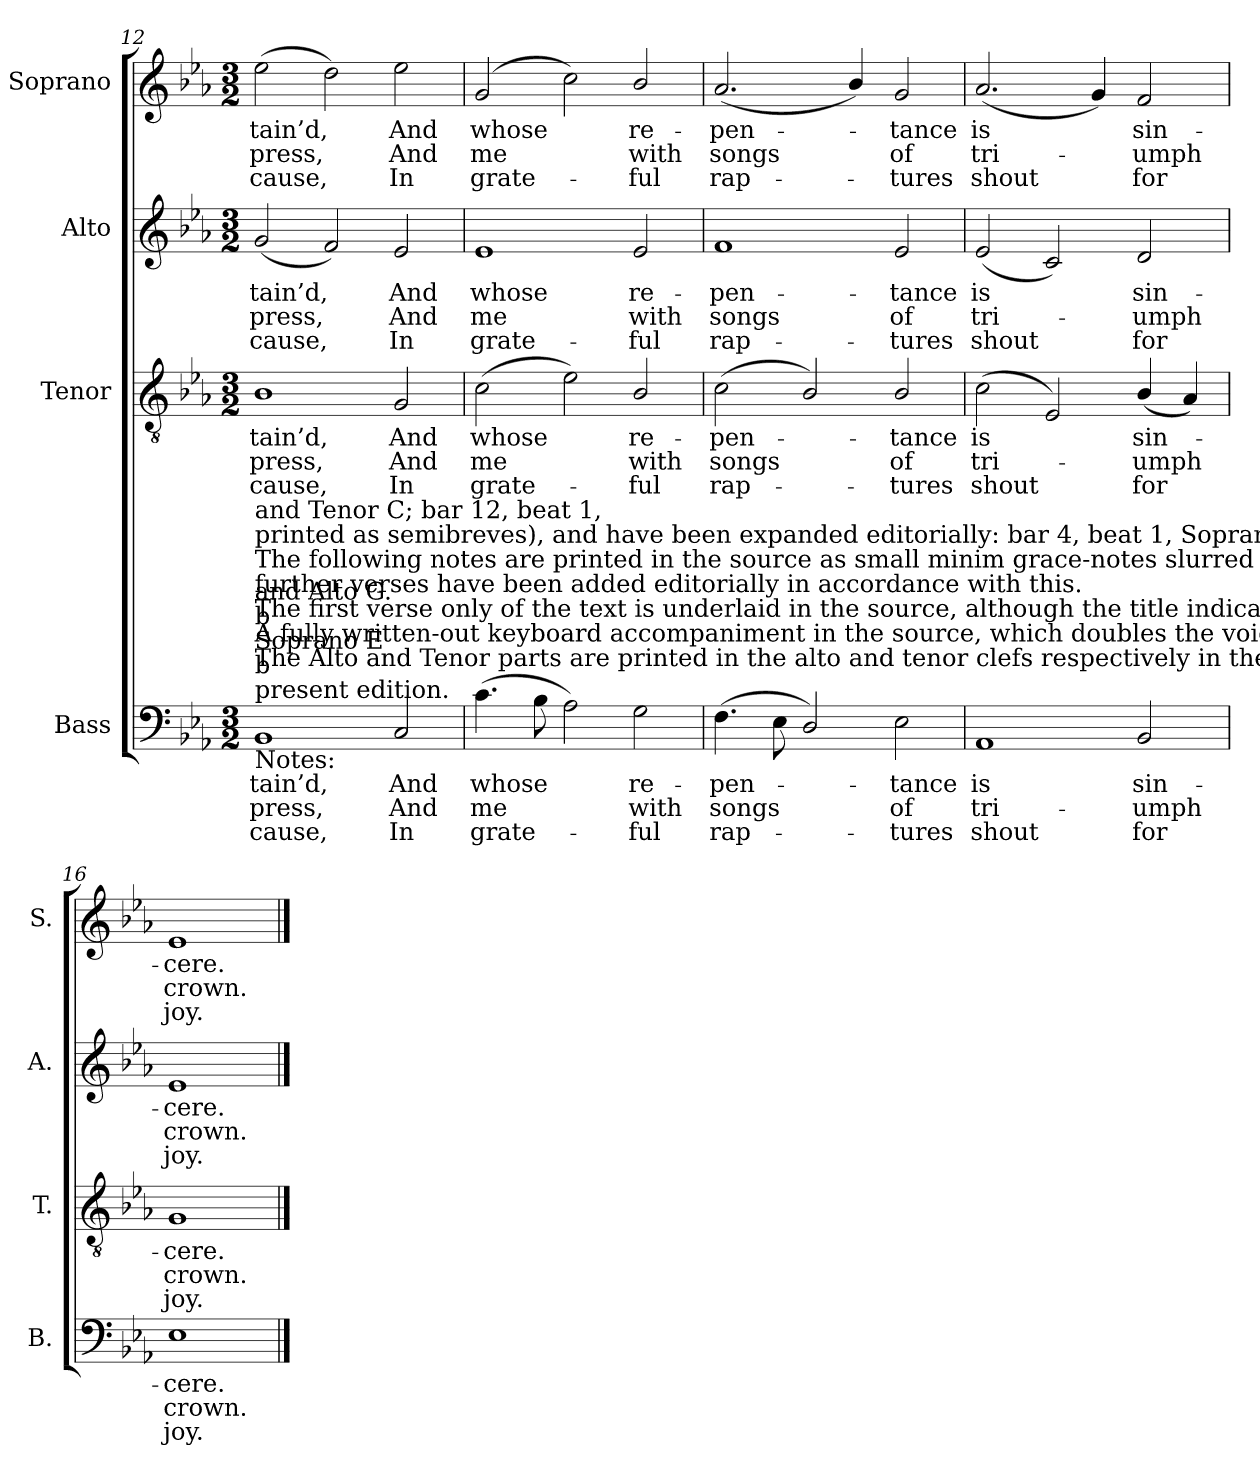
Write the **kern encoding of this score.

**kern	**text	**text	**text	**kern	**text	**text	**text	**kern	**text	**text	**text	**kern	**text	**text	**text
*part4	*part4	*part4	*part4	*part3	*part3	*part3	*part3	*part2	*part2	*part2	*part2	*part1	*part1	*part1	*part1
*staff4	*staff4	*staff4	*staff4	*staff3	*staff3	*staff3	*staff3	*staff2	*staff2	*staff2	*staff2	*staff1	*staff1	*staff1	*staff1
*I"Bass	*	*	*	*I"Tenor	*	*	*	*I"Alto	*	*	*	*I"Soprano	*	*	*
*I'B.	*	*	*	*I'T.	*	*	*	*I'A.	*	*	*	*I'S.	*	*	*
!!LO:PB:g=z
*clefF4	*	*	*	*clefGv2	*	*	*	*clefG2	*	*	*	*clefG2	*	*	*
*	*	*	*	*ITrd7c12	*	*	*	*	*	*	*	*	*	*	*
*k[b-e-a-]	*	*	*	*k[b-e-a-]	*	*	*	*k[b-e-a-]	*	*	*	*k[b-e-a-]	*	*	*
*E-:	*	*	*	*E-:	*	*	*	*E-:	*	*	*	*E-:	*	*	*
*M3/2	*	*	*	*M3/2	*	*	*	*M3/2	*	*	*	*M3/2	*	*	*
=12	=12	=12	=12	=12	=12	=12	=12	=12	=12	=12	=12	=12	=12	=12	=12
!	!LO:LY:b:color=#000000	!LO:LY:b:color=#000000	!LO:LY:b:color=#000000	!	!	!	!	!	!	!	!	!	!	!	!
!	!	!	!	!	!LO:LY:b:color=#000000	!LO:LY:b:color=#000000	!LO:LY:b:color=#000000	!	!	!	!	!	!	!	!
!	!	!	!	!	!	!	!	!	!LO:LY:b:color=#000000	!LO:LY:b:color=#000000	!LO:LY:b:color=#000000	!	!	!	!
!LO:TX:b:t=Notes&colon;	!	!	!	!	!	!	!	!	!	!	!	!	!	!	!
!LO:TX:t=The Alto and Tenor parts are printed in the alto and tenor clefs respectively in the source.	!	!	!	!	!	!	!	!	!	!	!	!	!	!	!
!LO:TX:t=A fully written-out keyboard accompaniment in the source, which doubles the voice parts, has been omitted from the	!	!	!	!	!	!	!	!	!	!	!	!	!	!	!
!LO:TX:t=present edition.	!	!	!	!	!	!	!	!	!	!	!	!	!	!	!
!LO:TX:t=The first verse only of the text is underlaid in the source, although the title indicates 'Psalm 32 Verses 1, 7 and 11'&colon;	!	!	!	!	!	!	!	!	!	!	!	!	!	!	!
!LO:TX:t=further verses have been added editorially in accordance with this.	!	!	!	!	!	!	!	!	!	!	!	!	!	!	!
!LO:TX:t=The following notes are printed in the source as small minim grace-notes slurred to the following notes (which are	!	!	!	!	!	!	!	!	!	!	!	!	!	!	!
!LO:TX:t=printed as semibreves), and have been expanded editorially&colon; bar 4, beat 1, Soprano A	!	!	!	!	!	!	!	!	!	!	!	!	!	!	!
!LO:TX:t=b	!	!	!	!	!	!	!	!	!	!	!	!	!	!	!
!LO:TX:t=and Tenor C; bar 12, beat 1,	!	!	!	!	!	!	!	!	!	!	!	!	!	!	!
!LO:TX:t=Soprano E	!	!	!	!	!	!	!	!	!	!	!	!	!	!	!
!LO:TX:t=b	!	!	!	!	!	!	!	!	!	!	!	!	!	!	!
!LO:TX:t=and Alto G.	!	!	!	!	!	!	!	!	!	!	!	!	!	!	!
!	!	!	!	!	!	!	!	!	!	!	!	!	!LO:LY:b:color=#000000	!LO:LY:b:color=#000000	!LO:LY:b:color=#000000
1BB-i	tain’d,	-press,	cause,	1BB-i	tain’d,	-press,	cause,	(2gi/	tain’d,	-press,	cause,	(2ee-i\	tain’d,	-press,	cause,
.	.	.	.	.	.	.	.	2fi/)	.	.	.	2ddi\)	.	.	.
!	!LO:LY:b:color=#000000	!LO:LY:b:color=#000000	!LO:LY:b:color=#000000	!	!	!	!	!	!	!	!	!	!	!	!
!	!	!	!	!	!LO:LY:b:color=#000000	!LO:LY:b:color=#000000	!LO:LY:b:color=#000000	!	!	!	!	!	!	!	!
!	!	!	!	!	!	!	!	!	!LO:LY:b:color=#000000	!LO:LY:b:color=#000000	!LO:LY:b:color=#000000	!	!	!	!
!	!	!	!	!	!	!	!	!	!	!	!	!	!LO:LY:b:color=#000000	!LO:LY:b:color=#000000	!LO:LY:b:color=#000000
2Ci/	And	And	In	2GGi/	And	And	In	2e-i/	And	And	In	2ee-i\	And	And	In
=13	=13	=13	=13	=13	=13	=13	=13	=13	=13	=13	=13	=13	=13	=13	=13
!	!LO:LY:b:color=#000000	!LO:LY:b:color=#000000	!LO:LY:b:color=#000000	!	!	!	!	!	!	!	!	!	!	!	!
!	!	!	!	!	!LO:LY:b:color=#000000	!LO:LY:b:color=#000000	!LO:LY:b:color=#000000	!	!	!	!	!	!	!	!
!	!	!	!	!	!	!	!	!	!LO:LY:b:color=#000000	!LO:LY:b:color=#000000	!LO:LY:b:color=#000000	!	!	!	!
!	!	!	!	!	!	!	!	!	!	!	!	!	!LO:LY:b:color=#000000	!LO:LY:b:color=#000000	!LO:LY:b:color=#000000
(4.ci\	whose	me	grate-	(2Ci\	whose	me	grate-	1e-i	whose	me	grate-	(2gi/	whose	me	grate-
8B-i\	.	.	.	.	.	.	.	.	.	.	.	.	.	.	.
2A-i\)	.	.	.	2E-i\)	.	.	.	.	.	.	.	2cci\)	.	.	.
!	!LO:LY:b:color=#000000	!LO:LY:b:color=#000000	!LO:LY:b:color=#000000	!	!	!	!	!	!	!	!	!	!	!	!
!	!	!	!	!	!LO:LY:b:color=#000000	!LO:LY:b:color=#000000	!LO:LY:b:color=#000000	!	!	!	!	!	!	!	!
!	!	!	!	!	!	!	!	!	!LO:LY:b:color=#000000	!LO:LY:b:color=#000000	!LO:LY:b:color=#000000	!	!	!	!
!	!	!	!	!	!	!	!	!	!	!	!	!	!LO:LY:b:color=#000000	!LO:LY:b:color=#000000	!LO:LY:b:color=#000000
2Gi\	re-	with	-ful	2BB-i/	re-	with	-ful	2e-i/	re-	with	-ful	2b-i/	re-	with	-ful
=14	=14	=14	=14	=14	=14	=14	=14	=14	=14	=14	=14	=14	=14	=14	=14
!	!LO:LY:b:color=#000000	!LO:LY:b:color=#000000	!LO:LY:b:color=#000000	!	!	!	!	!	!	!	!	!	!	!	!
!	!	!	!	!	!LO:LY:b:color=#000000	!LO:LY:b:color=#000000	!LO:LY:b:color=#000000	!	!	!	!	!	!	!	!
!	!	!	!	!	!	!	!	!	!LO:LY:b:color=#000000	!LO:LY:b:color=#000000	!LO:LY:b:color=#000000	!	!	!	!
!	!	!	!	!	!	!	!	!	!	!	!	!	!LO:LY:b:color=#000000	!LO:LY:b:color=#000000	!LO:LY:b:color=#000000
(4.Fi\	-pen-	songs	rap-	(2Ci\	-pen-	songs	rap-	1fi	-pen-	songs	rap-	(2.a-i/	-pen-	songs	rap-
8E-i\	.	.	.	.	.	.	.	.	.	.	.	.	.	.	.
2Di/)	.	.	.	2BB-i/)	.	.	.	.	.	.	.	.	.	.	.
.	.	.	.	.	.	.	.	.	.	.	.	4b-i/)	.	.	.
!	!LO:LY:b:color=#000000	!LO:LY:b:color=#000000	!LO:LY:b:color=#000000	!	!	!	!	!	!	!	!	!	!	!	!
!	!	!	!	!	!LO:LY:b:color=#000000	!LO:LY:b:color=#000000	!LO:LY:b:color=#000000	!	!	!	!	!	!	!	!
!	!	!	!	!	!	!	!	!	!LO:LY:b:color=#000000	!LO:LY:b:color=#000000	!LO:LY:b:color=#000000	!	!	!	!
!	!	!	!	!	!	!	!	!	!	!	!	!	!LO:LY:b:color=#000000	!LO:LY:b:color=#000000	!LO:LY:b:color=#000000
2E-i\	-tance	of	-tures	2BB-i/	-tance	of	-tures	2e-i/	-tance	of	-tures	2gi/	-tance	of	-tures
=15	=15	=15	=15	=15	=15	=15	=15	=15	=15	=15	=15	=15	=15	=15	=15
!	!LO:LY:b:color=#000000	!LO:LY:b:color=#000000	!LO:LY:b:color=#000000	!	!	!	!	!	!	!	!	!	!	!	!
!	!	!	!	!	!LO:LY:b:color=#000000	!LO:LY:b:color=#000000	!LO:LY:b:color=#000000	!	!	!	!	!	!	!	!
!	!	!	!	!	!	!	!	!	!LO:LY:b:color=#000000	!LO:LY:b:color=#000000	!LO:LY:b:color=#000000	!	!	!	!
!	!	!	!	!	!	!	!	!	!	!	!	!	!LO:LY:b:color=#000000	!LO:LY:b:color=#000000	!LO:LY:b:color=#000000
1AA-i	is	tri-	shout	(2Ci\	is	tri-	shout	(2e-i/	is	tri-	shout	(2.a-i/	is	tri-	shout
.	.	.	.	2EE-i/)	.	.	.	2ci/)	.	.	.	.	.	.	.
.	.	.	.	.	.	.	.	.	.	.	.	4gi/)	.	.	.
!	!LO:LY:b:color=#000000	!LO:LY:b:color=#000000	!LO:LY:b:color=#000000	!	!	!	!	!	!	!	!	!	!	!	!
!	!	!	!	!	!LO:LY:b:color=#000000	!LO:LY:b:color=#000000	!LO:LY:b:color=#000000	!	!	!	!	!	!	!	!
!	!	!	!	!	!	!	!	!	!LO:LY:b:color=#000000	!LO:LY:b:color=#000000	!LO:LY:b:color=#000000	!	!	!	!
!	!	!	!	!	!	!	!	!	!	!	!	!	!LO:LY:b:color=#000000	!LO:LY:b:color=#000000	!LO:LY:b:color=#000000
2BB-i/	sin-	-umph	for	(4BB-i/	sin-	-umph	for	2di/	sin-	-umph	for	2fi/	sin-	-umph	for
.	.	.	.	4AA-i/)	.	.	.	.	.	.	.	.	.	.	.
=16	=16	=16	=16	=16	=16	=16	=16	=16	=16	=16	=16	=16	=16	=16	=16
!	!LO:LY:b:color=#000000	!LO:LY:b:color=#000000	!LO:LY:b:color=#000000	!	!	!	!	!	!	!	!	!	!	!	!
!	!	!	!	!	!LO:LY:b:color=#000000	!LO:LY:b:color=#000000	!LO:LY:b:color=#000000	!	!	!	!	!	!	!	!
!	!	!	!	!	!	!	!	!	!LO:LY:b:color=#000000	!LO:LY:b:color=#000000	!LO:LY:b:color=#000000	!	!	!	!
!	!	!	!	!	!	!	!	!	!	!	!	!	!LO:LY:b:color=#000000	!LO:LY:b:color=#000000	!LO:LY:b:color=#000000
1E-i	-cere.	crown.	joy.	1GGi	-cere.	crown.	joy.	1e-i	-cere.	crown.	joy.	1e-i	-cere.	crown.	joy.
==	==	==	==	==	==	==	==	==	==	==	==	==	==	==	==
*-	*-	*-	*-	*-	*-	*-	*-	*-	*-	*-	*-	*-	*-	*-	*-
